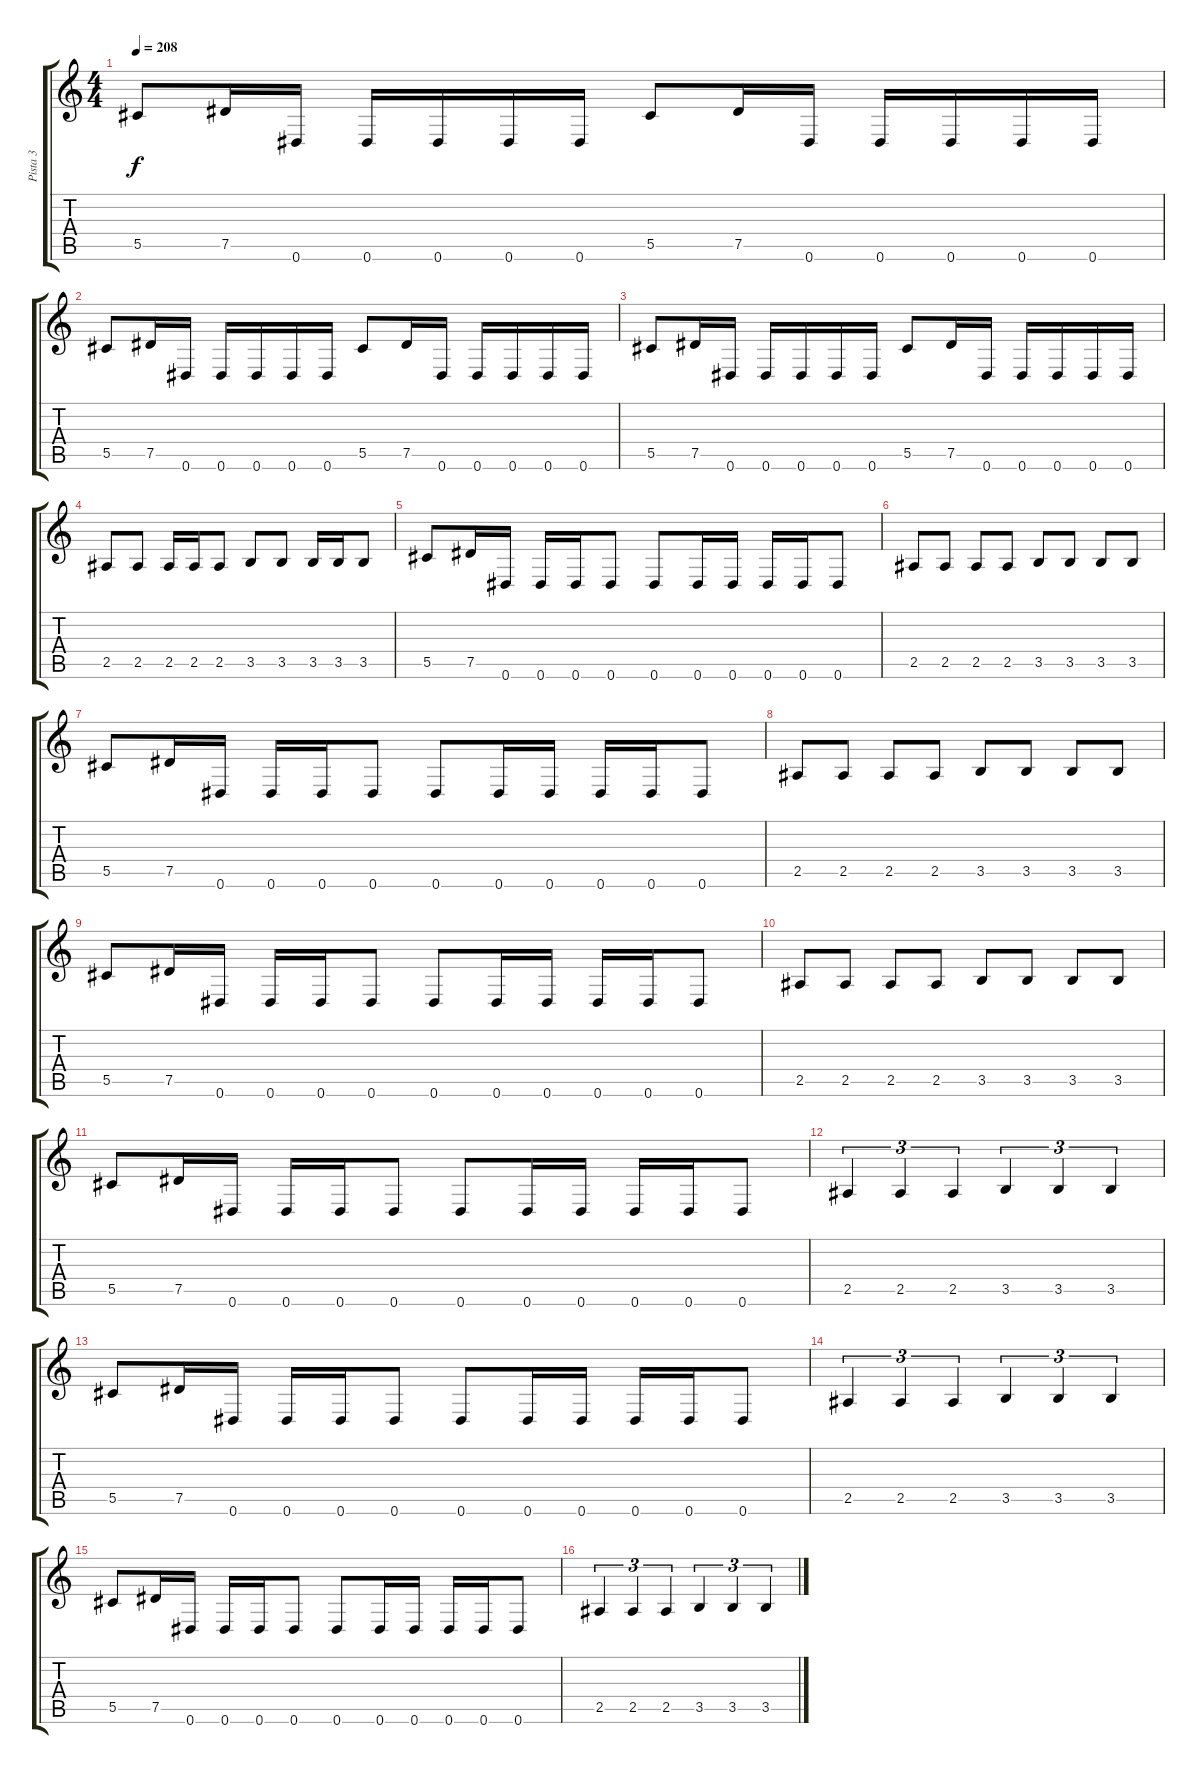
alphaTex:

\track ("Pista 3" "Pista 3") {instrument electricbassfinger}
\staff {score tabs}
\tuning (Eb4 Bb3 Gb3 Db3 Ab2 Eb2) {hide}
\ts (4 4)
\tempo 208
\clef g2
\ks c
5.5.8{dy f} 7.5.16 0.6.16 0.6.16 0.6.16 0.6.16 0.6.16 5.5.8 7.5.16 0.6.16 0.6.16 0.6.16 0.6.16 0.6.16 |
5.5.8 7.5.16 0.6.16 0.6.16 0.6.16 0.6.16 0.6.16 5.5.8 7.5.16 0.6.16 0.6.16 0.6.16 0.6.16 0.6.16 |
5.5.8 7.5.16 0.6.16 0.6.16 0.6.16 0.6.16 0.6.16 5.5.8 7.5.16 0.6.16 0.6.16 0.6.16 0.6.16 0.6.16 |
2.5.8 2.5.8 2.5.16 2.5.16 2.5.8 3.5.8 3.5.8 3.5.16 3.5.16 3.5.8 |
5.5.8 7.5.16 0.6.16 0.6.16 0.6.16 0.6.8 0.6.8 0.6.16 0.6.16 0.6.16 0.6.16 0.6.8 |
2.5.8 2.5.8 2.5.8 2.5.8 3.5.8 3.5.8 3.5.8 3.5.8 |
5.5.8 7.5.16 0.6.16 0.6.16 0.6.16 0.6.8 0.6.8 0.6.16 0.6.16 0.6.16 0.6.16 0.6.8 |
2.5.8 2.5.8 2.5.8 2.5.8 3.5.8 3.5.8 3.5.8 3.5.8 |
5.5.8 7.5.16 0.6.16 0.6.16 0.6.16 0.6.8 0.6.8 0.6.16 0.6.16 0.6.16 0.6.16 0.6.8 |
2.5.8 2.5.8 2.5.8 2.5.8 3.5.8 3.5.8 3.5.8 3.5.8 |
5.5.8 7.5.16 0.6.16 0.6.16 0.6.16 0.6.8 0.6.8 0.6.16 0.6.16 0.6.16 0.6.16 0.6.8 |
2.5.4{tu (3 2)} 2.5.4{tu (3 2)} 2.5.4{tu (3 2)} 3.5.4{tu (3 2)} 3.5.4{tu (3 2)} 3.5.4{tu (3 2)} |
5.5.8 7.5.16 0.6.16 0.6.16 0.6.16 0.6.8 0.6.8 0.6.16 0.6.16 0.6.16 0.6.16 0.6.8 |
2.5.4{tu (3 2)} 2.5.4{tu (3 2)} 2.5.4{tu (3 2)} 3.5.4{tu (3 2)} 3.5.4{tu (3 2)} 3.5.4{tu (3 2)} |
5.5.8 7.5.16 0.6.16 0.6.16 0.6.16 0.6.8 0.6.8 0.6.16 0.6.16 0.6.16 0.6.16 0.6.8 |
2.5.4{tu (3 2)} 2.5.4{tu (3 2)} 2.5.4{tu (3 2)} 3.5.4{tu (3 2)} 3.5.4{tu (3 2)} 3.5.4{tu (3 2)}
